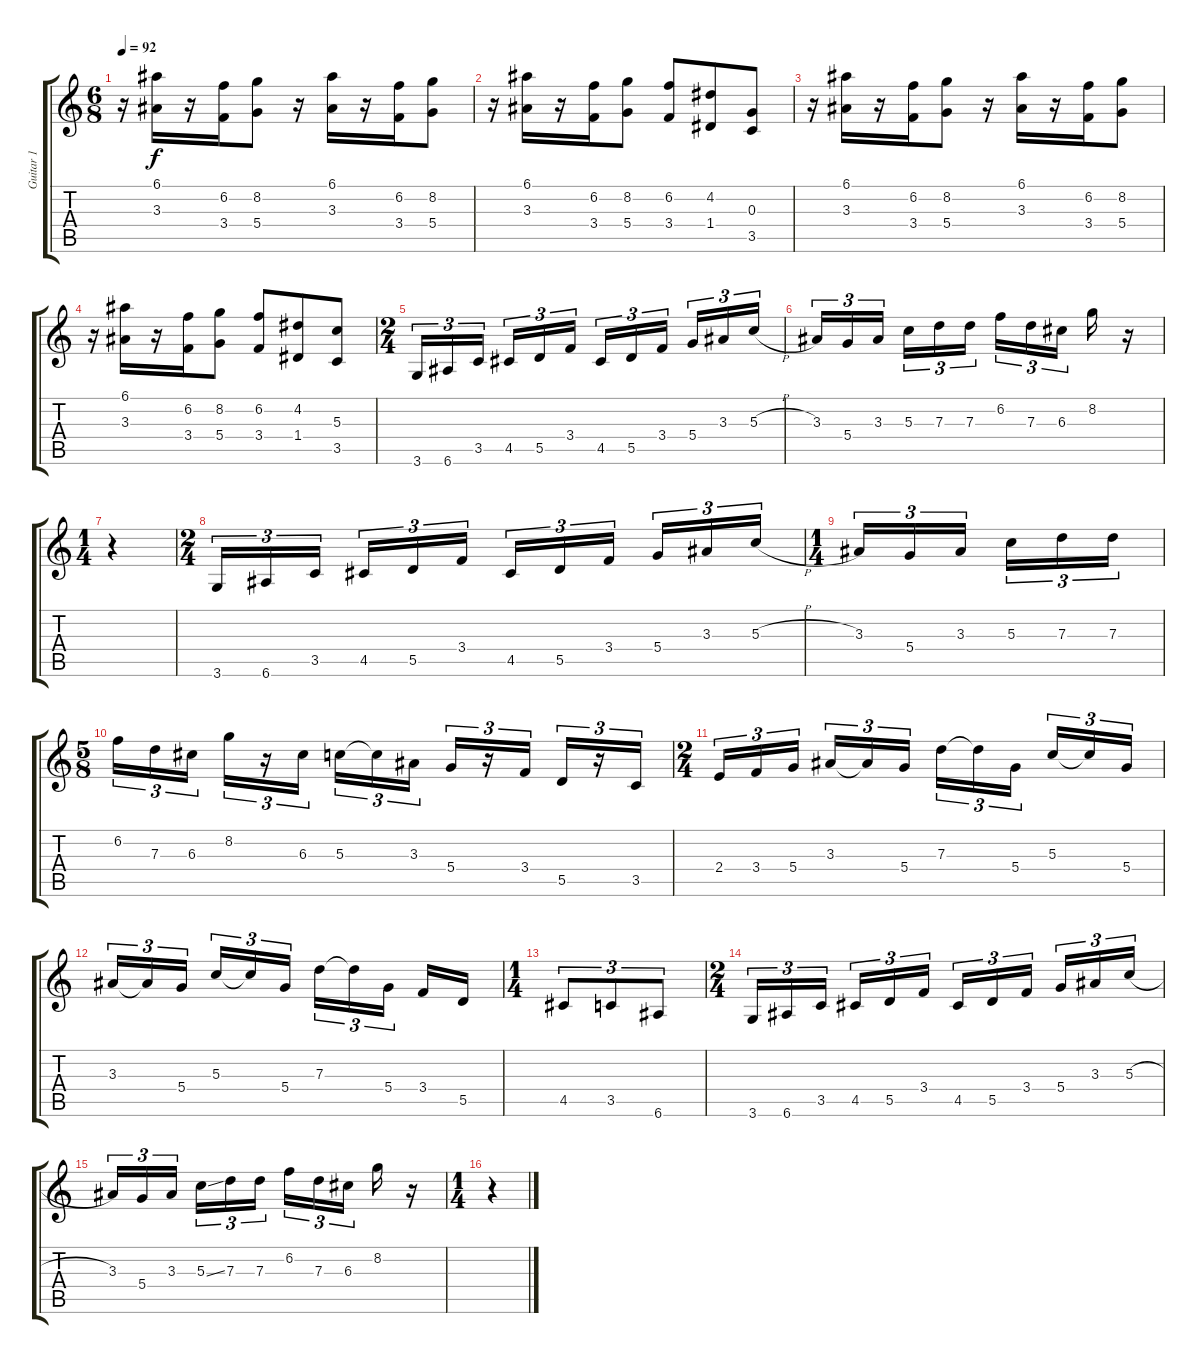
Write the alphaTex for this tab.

\track ("Guitar 1" "Guitar 1") {instrument overdrivenguitar}
\staff {score tabs}
\tuning (E4 B3 G3 D3 A2 E2) {hide}
\ts (6 8)
\tempo 92
\clef g2
\ks c
r.16{dy f} (6.1 3.3).16 r.16 (6.2 3.4).16 (8.2 5.4).8 r.16 (6.1 3.3).16 r.16 (6.2 3.4).16 (8.2 5.4).8 |
r.16 (6.1 3.3).16 r.16 (6.2 3.4).16 (8.2 5.4).8 (6.2 3.4).8 (4.2 1.4).8 (0.3 3.5).8 |
r.16 (6.1 3.3).16 r.16 (6.2 3.4).16 (8.2 5.4).8 r.16 (6.1 3.3).16 r.16 (6.2 3.4).16 (8.2 5.4).8 |
r.16 (6.1 3.3).16 r.16 (6.2 3.4).16 (8.2 5.4).8 (6.2 3.4).8 (4.2 1.4).8 (5.3 3.5).8 |
\ts (2 4)
3.6.16{tu (3 2)} 6.6.16{tu (3 2)} 3.5.16{tu (3 2)} 4.5.16{tu (3 2)} 5.5.16{tu (3 2)} 3.4.16{tu (3 2)} 4.5.16{tu (3 2)} 5.5.16{tu (3 2)} 3.4.16{tu (3 2)} 5.4.16{tu (3 2)} 3.3.16{tu (3 2)} 5.3{h}.16{tu (3 2)} |
3.3.16{tu (3 2)} 5.4.16{tu (3 2)} 3.3.16{tu (3 2)} 5.3.16{tu (3 2)} 7.3.16{tu (3 2)} 7.3.16{tu (3 2)} 6.2.16{tu (3 2)} 7.3.16{tu (3 2)} 6.3.16{tu (3 2)} 8.2.16 r.16 |
\ts (1 4)
r.4 |
\ts (2 4)
3.6.16{tu (3 2)} 6.6.16{tu (3 2)} 3.5.16{tu (3 2)} 4.5.16{tu (3 2)} 5.5.16{tu (3 2)} 3.4.16{tu (3 2)} 4.5.16{tu (3 2)} 5.5.16{tu (3 2)} 3.4.16{tu (3 2)} 5.4.16{tu (3 2)} 3.3.16{tu (3 2)} 5.3{h}.16{tu (3 2)} |
\ts (1 4)
3.3.16{tu (3 2)} 5.4.16{tu (3 2)} 3.3.16{tu (3 2)} 5.3.16{tu (3 2)} 7.3.16{tu (3 2)} 7.3.16{tu (3 2)} |
\ts (5 8)
6.2.16{tu (3 2)} 7.3.16{tu (3 2)} 6.3.16{tu (3 2)} 8.2.16{tu (3 2)} r.16{tu (3 2)} 6.3.16{tu (3 2)} 5.3.16{tu (3 2)} 5.3{t}.16{tu (3 2)} 3.3.16{tu (3 2)} 5.4.16{tu (3 2)} r.16{tu (3 2)} 3.4.16{tu (3 2)} 5.5.16{tu (3 2)} r.16{tu (3 2)} 3.5.16{tu (3 2)} |
\ts (2 4)
2.4.16{tu (3 2)} 3.4.16{tu (3 2)} 5.4.16{tu (3 2)} 3.3.16{tu (3 2)} 3.3{t}.16{tu (3 2)} 5.4.16{tu (3 2)} 7.3.16{tu (3 2)} 7.3{t}.16{tu (3 2)} 5.4.16{tu (3 2)} 5.3.16{tu (3 2)} 5.3{t}.16{tu (3 2)} 5.4.16{tu (3 2)} |
3.3.16{tu (3 2)} 3.3{t}.16{tu (3 2)} 5.4.16{tu (3 2)} 5.3.16{tu (3 2)} 5.3{t}.16{tu (3 2)} 5.4.16{tu (3 2)} 7.3.16{tu (3 2)} 7.3{t}.16{tu (3 2)} 5.4.16{tu (3 2)} 3.4.16 5.5.16 |
\ts (1 4)
4.5.8{tu (3 2)} 3.5.8{tu (3 2)} 6.6.8{tu (3 2)} |
\ts (2 4)
3.6.16{tu (3 2)} 6.6.16{tu (3 2)} 3.5.16{tu (3 2)} 4.5.16{tu (3 2)} 5.5.16{tu (3 2)} 3.4.16{tu (3 2)} 4.5.16{tu (3 2)} 5.5.16{tu (3 2)} 3.4.16{tu (3 2)} 5.4.16{tu (3 2)} 3.3.16{tu (3 2)} 5.3{h}.16{tu (3 2)} |
3.3.16{tu (3 2)} 5.4.16{tu (3 2)} 3.3.16{tu (3 2)} 5.3{ss}.16{tu (3 2)} 7.3.16{tu (3 2)} 7.3.16{tu (3 2)} 6.2.16{tu (3 2)} 7.3.16{tu (3 2)} 6.3.16{tu (3 2)} 8.2.16 r.16 |
\ts (1 4)
r.4
